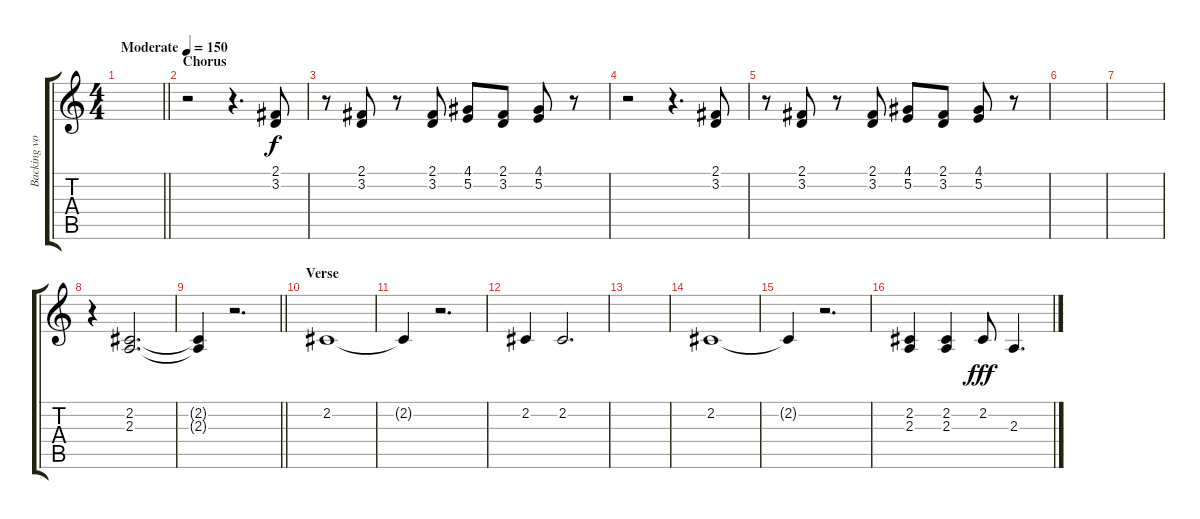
\track ("Backing vocals" "Backing vo") {instrument trumpet}
\staff {score tabs}
\tuning (E4 B3 G3 D3 A2 E2) {hide}
\ts (4 4)
\tempo (150 "Moderate")
\clef g2
\barLineRight lightlight
\ks c
|
\section ("" "Chorus")
r.2 r.4{d} (2.1 3.2).8 |
r.8 (2.1 3.2).8 r.8 (2.1 3.2).8 (4.1 5.2).8 (2.1 3.2).8 (4.1 5.2).8 r.8 |
r.2 r.4{d} (2.1 3.2).8 |
r.8 (2.1 3.2).8 r.8 (2.1 3.2).8 (4.1 5.2).8 (2.1 3.2).8 (4.1 5.2).8 r.8 |
|
|
r.4 (2.2 2.3).2{d} |
\barLineRight lightlight
(2.2{t} 2.3{t}).4 r.2{d} |
\section ("" "Verse")
2.2.1 |
2.2{t}.4 r.2{d} |
2.2.4 2.2.2{d} |
|
2.2.1 |
2.2{t}.4 r.2{d} |
(2.2 2.3).4 (2.2 2.3).4 2.2.8{dy fff} 2.3.4{d}
